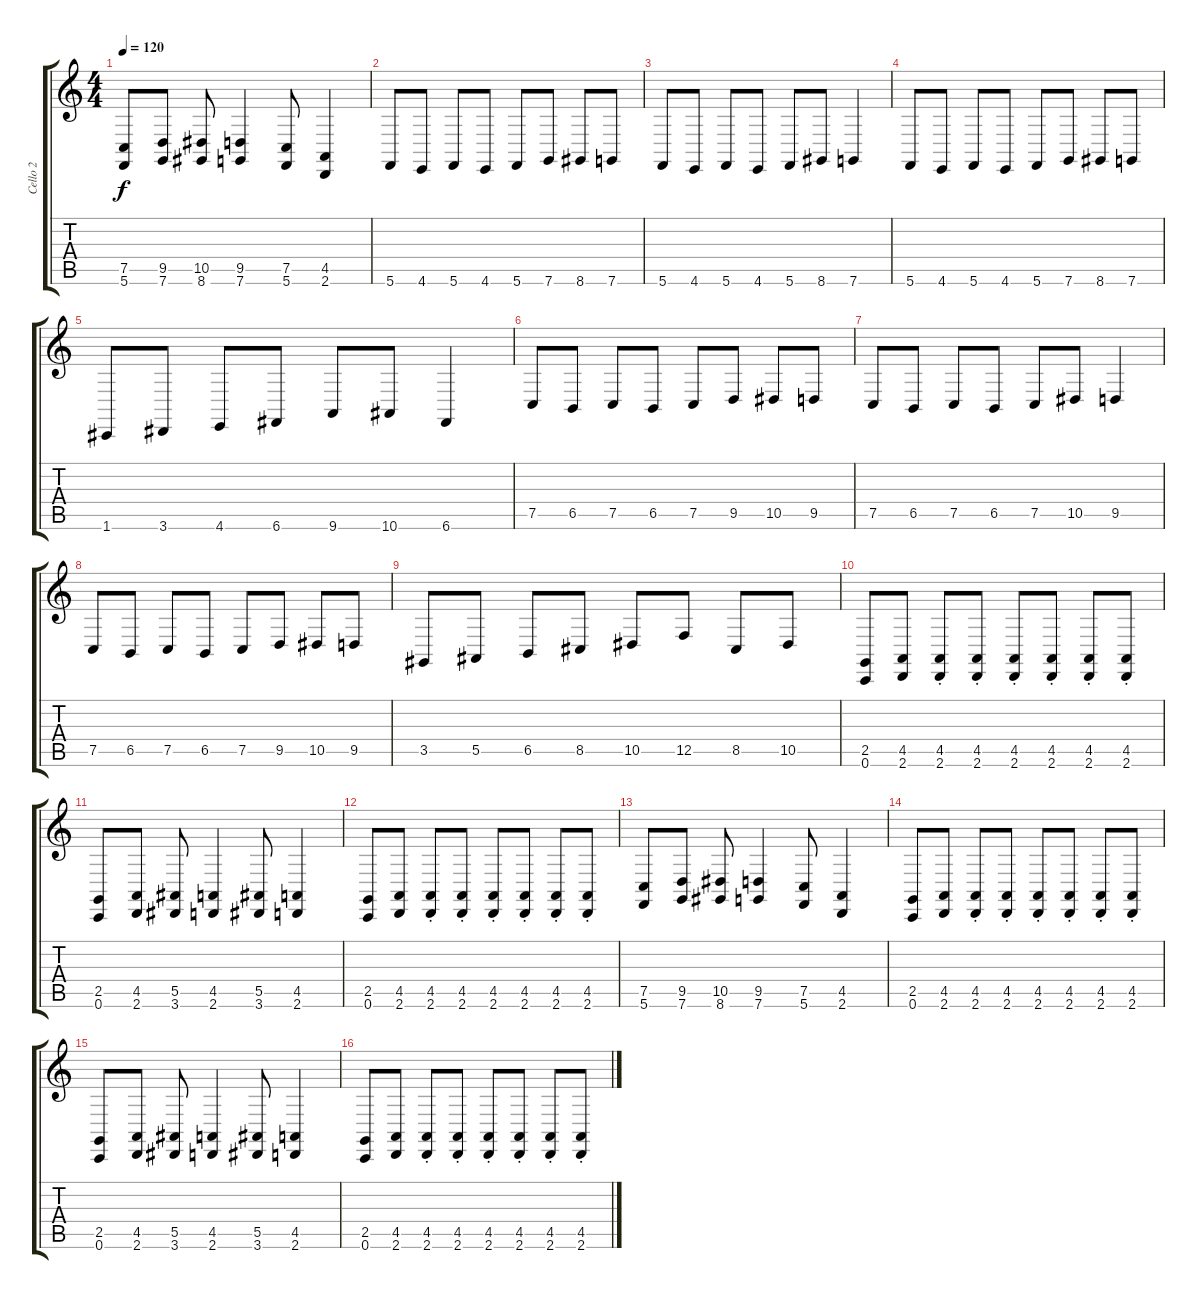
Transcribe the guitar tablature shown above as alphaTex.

\track ("Cello 2" "Cello 2") {instrument cello}
\staff {score tabs}
\tuning (C4 G3 Eb3 Bb2 F2 C2) {hide}
\ts (4 4)
\tempo 120
\clef g2
\ks c
(7.5 5.6).8{dy f} (9.5 7.6).8 (10.5 8.6).8 (9.5 7.6).4 (7.5 5.6).8 (4.5 2.6).4 |
5.6.8 4.6.8 5.6.8 4.6.8 5.6.8 7.6.8 8.6.8 7.6.8 |
5.6.8 4.6.8 5.6.8 4.6.8 5.6.8 8.6.8 7.6.4 |
5.6.8 4.6.8 5.6.8 4.6.8 5.6.8 7.6.8 8.6.8 7.6.8 |
1.6.8 3.6.8 4.6.8 6.6.8 9.6.8 10.6.8 6.6.4 |
7.5.8 6.5.8 7.5.8 6.5.8 7.5.8 9.5.8 10.5.8 9.5.8 |
7.5.8 6.5.8 7.5.8 6.5.8 7.5.8 10.5.8 9.5.4 |
7.5.8 6.5.8 7.5.8 6.5.8 7.5.8 9.5.8 10.5.8 9.5.8 |
3.5.8 5.5.8 6.5.8 8.5.8 10.5.8 12.5.8 8.5.8 10.5.8 |
(2.5 0.6).8 (4.5 2.6).8 (4.5{st} 2.6{st}).8 (4.5{st} 2.6{st}).8 (4.5{st} 2.6{st}).8 (4.5{st} 2.6{st}).8 (4.5{st} 2.6{st}).8 (4.5{st} 2.6{st}).8 |
(2.5 0.6).8 (4.5 2.6).8 (5.5 3.6).8 (4.5 2.6).4 (5.5 3.6).8 (4.5 2.6).4 |
(2.5 0.6).8 (4.5 2.6).8 (4.5{st} 2.6{st}).8 (4.5{st} 2.6{st}).8 (4.5{st} 2.6{st}).8 (4.5{st} 2.6{st}).8 (4.5{st} 2.6{st}).8 (4.5{st} 2.6{st}).8 |
(7.5 5.6).8 (9.5 7.6).8 (10.5 8.6).8 (9.5 7.6).4 (7.5 5.6).8 (4.5 2.6).4 |
(2.5 0.6).8 (4.5 2.6).8 (4.5{st} 2.6{st}).8 (4.5{st} 2.6{st}).8 (4.5{st} 2.6{st}).8 (4.5{st} 2.6{st}).8 (4.5{st} 2.6{st}).8 (4.5{st} 2.6{st}).8 |
(2.5 0.6).8 (4.5 2.6).8 (5.5 3.6).8 (4.5 2.6).4 (5.5 3.6).8 (4.5 2.6).4 |
(2.5 0.6).8 (4.5 2.6).8 (4.5{st} 2.6{st}).8 (4.5{st} 2.6{st}).8 (4.5{st} 2.6{st}).8 (4.5{st} 2.6{st}).8 (4.5{st} 2.6{st}).8 (4.5{st} 2.6{st}).8
